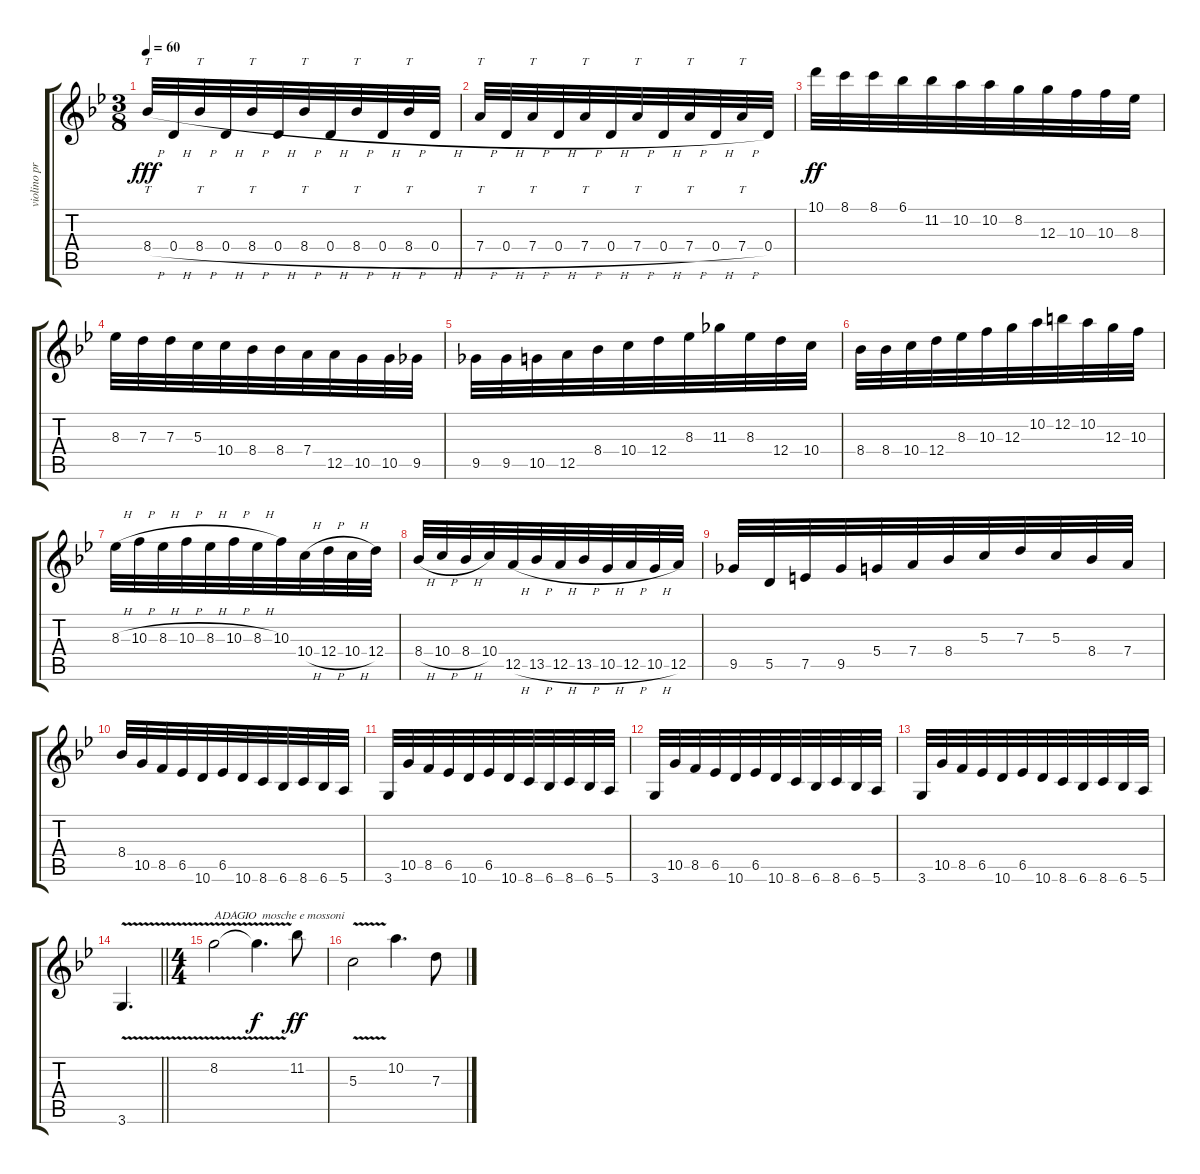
\track ("violino principale" "violino pr") {instrument overdrivenguitar}
\staff {score tabs}
\tuning (E4 B3 G3 D3 A2 E2) {hide}
\ts (3 8)
\tempo 60
\clef g2
\ks bb
8.4{h}.32{tt dy fff} 0.4{h}.32 8.4{h}.32{tt} 0.4{h}.32 8.4{h}.32{tt} 0.4{h}.32 8.4{h}.32{tt} 0.4{h}.32 8.4{h}.32{tt} 0.4{h}.32 8.4{h}.32{tt} 0.4{h}.32 |
7.4{h}.32{tt} 0.4{h}.32 7.4{h}.32{tt} 0.4{h}.32 7.4{h}.32{tt} 0.4{h}.32 7.4{h}.32{tt} 0.4{h}.32 7.4{h}.32{tt} 0.4{h}.32 7.4{h}.32{tt} 0.4.32 |
10.1.32{dy ff} 8.1.32 8.1.32 6.1.32 11.2.32 10.2.32 10.2.32 8.2.32 12.3.32 10.3.32 10.3.32 8.3.32 |
8.3.32 7.3.32 7.3.32 5.3.32 10.4.32 8.4.32 8.4.32 7.4.32 12.5.32 10.5.32 10.5.32 9.5.32 |
9.5.32 9.5.32 10.5.32 12.5.32 8.4.32 10.4.32 12.4.32 8.3.32 11.3.32 8.3.32 12.4.32 10.4.32 |
8.4.32 8.4.32 10.4.32 12.4.32 8.3.32 10.3.32 12.3.32 10.2.32 12.2.32 10.2.32 12.3.32 10.3.32 |
8.3{h}.32 10.3{h}.32 8.3{h}.32 10.3{h}.32 8.3{h}.32 10.3{h}.32 8.3{h}.32 10.3.32 10.4{h}.32 12.4{h}.32 10.4{h}.32 12.4.32 |
8.4{h}.32 10.4{h}.32 8.4{h}.32 10.4.32 12.5{h}.32 13.5{h}.32 12.5{h}.32 13.5{h}.32 10.5{h}.32 12.5{h}.32 10.5{h}.32 12.5.32 |
9.5.32 5.5.32 7.5.32 9.5.32 5.4.32 7.4.32 8.4.32 5.3.32 7.3.32 5.3.32 8.4.32 7.4.32 |
8.4.32 10.5.32 8.5.32 6.5.32 10.6.32 6.5.32 10.6.32 8.6.32 6.6.32 8.6.32 6.6.32 5.6.32 |
3.6.32 10.5.32 8.5.32 6.5.32 10.6.32 6.5.32 10.6.32 8.6.32 6.6.32 8.6.32 6.6.32 5.6.32 |
3.6.32 10.5.32 8.5.32 6.5.32 10.6.32 6.5.32 10.6.32 8.6.32 6.6.32 8.6.32 6.6.32 5.6.32 |
3.6.32 10.5.32 8.5.32 6.5.32 10.6.32 6.5.32 10.6.32 8.6.32 6.6.32 8.6.32 6.6.32 5.6.32 |
\barLineRight lightlight
3.6{v}.4{d} |
\ts (4 4)
8.2{v}.2{txt "ADAGIO  mosche e mossoni"} 8.2{t}.4{d dy f} 11.2.8{dy ff} |
5.3{v}.2 10.2.4{d} 7.3.8
